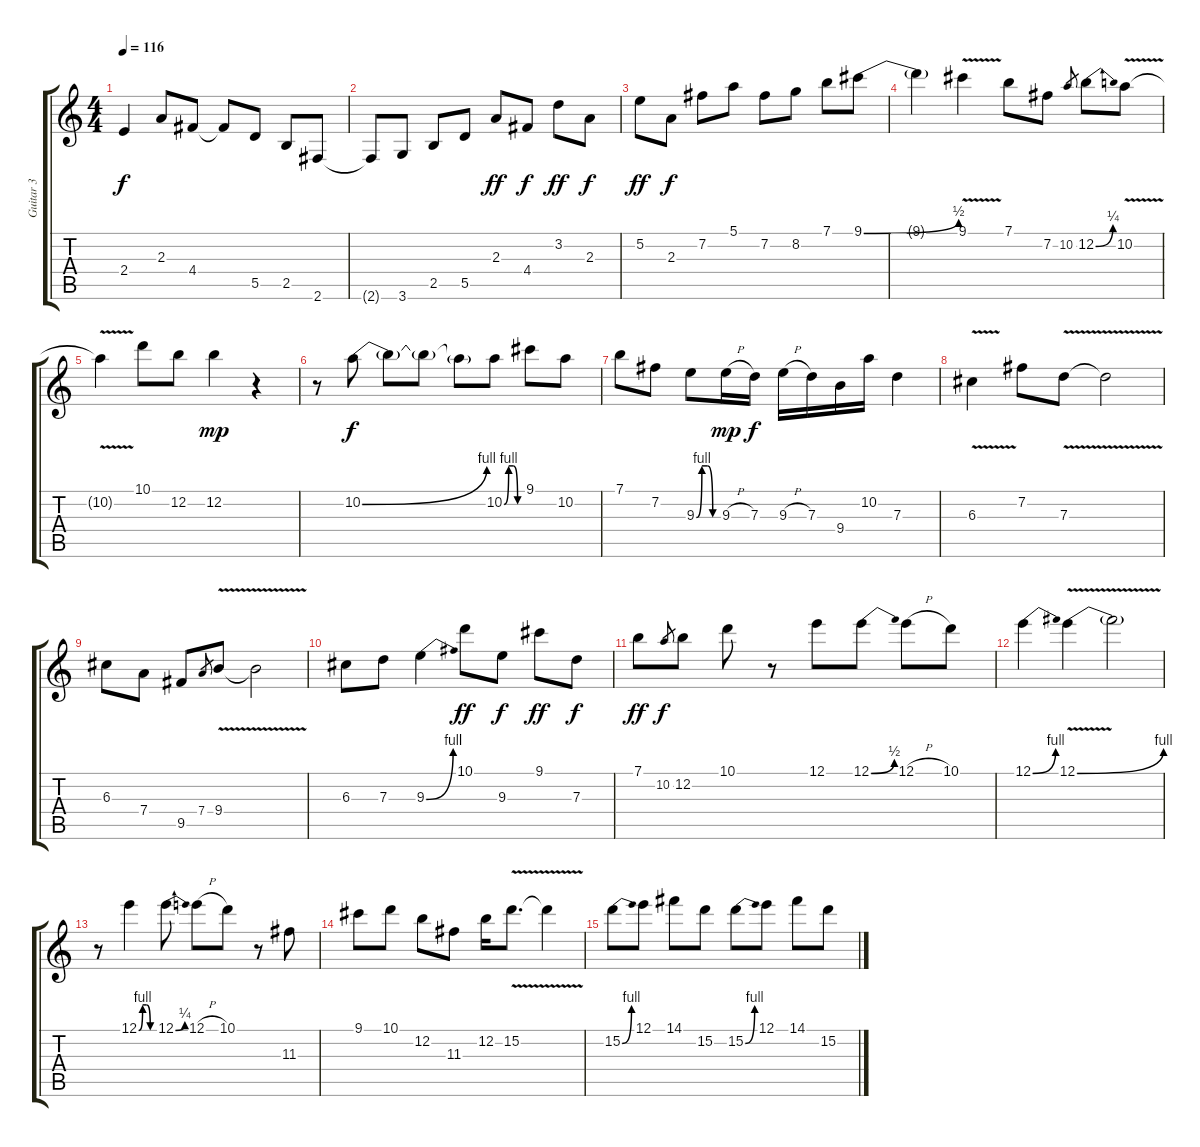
\track ("Guitar 3" "Guitar 3") {instrument distortionguitar}
\staff {score tabs}
\tuning (E4 B3 G3 D3 A2 E2) {hide}
\ts (4 4)
\tempo 116
\clef g2
\ks c
2.4{t}.4{dy f} 2.3.8 4.4.8 4.4{t}.8 5.5.8 2.5.8 2.6.8 |
2.6{t}.8 3.6.8 2.5.8 5.5.8 2.3.8{dy ff} 4.4.8{dy f} 3.2.8{dy ff} 2.3.8{dy f} |
5.2.8{dy ff} 2.3.8{dy f} 7.2.8 5.1.8 7.2.8 8.2.8 7.1.8 9.1{be (bend 0 0 60 2)}.8 |
9.1{t}.4 9.1{v}.4 7.1.8 7.2.8 10.2.8{gr} 12.2{be (bend 0 0 60 1)}.8 10.2{v}.8 |
10.2{t}.4 10.1.8 12.2.8 12.2.4{dy mp} r.4 |
r.8 10.2{be (bend 0 0 60 4)}.8{dy f} 10.2{t}.8 10.2{t}.8 10.2{t}.8 10.2{be (custom 0 0 15 4 30 4 45 0 60 0)}.8 9.1.8 10.2.8 |
7.1.8 7.2.8 9.3{be (custom 0 0 15 4 30 4 45 0 60 0)}.8 9.3{h}.16{dy mp} 7.3.16{dy f} 9.3{h}.16 7.3.16 9.4.16 10.2.16 7.3.4 |
6.3{v}.4 7.2.8 7.3{v}.8 7.3{t}.2 |
6.3.8 7.4.8 9.5.8 7.4.8{gr} 9.4{v}.8 9.4{t}.2 |
6.3.8 7.3.8 9.3{be (bend 0 0 60 4)}.4 10.1.8{dy ff} 9.3.8{dy f} 9.1.8{dy ff} 7.3.8{dy f} |
7.1.8{dy ff} 10.2.8{gr dy f} 12.2.8 10.1.8 r.8 12.1.8 12.1{be (bend 0 0 60 2)}.8 12.1{h}.8 10.1.8 |
12.1{be (bend 0 0 60 4)}.4 12.1{be (bend 0 0 60 4) v}.4 12.1{t}.2 |
r.8 12.1{be (custom 0 0 15 4 30 4 45 0 60 0)}.4 12.1{be (bend 0 0 60 1)}.8 12.1{h}.8 10.1.8 r.8 11.3.8 |
9.1.8 10.1.8 12.2.8 11.3.8 12.2.16 15.2{v}.8{d} 15.2{t}.4 |
15.2{be (bend 0 0 60 4)}.8 12.1.8 14.1.8 15.2.8 15.2{be (bend 0 0 60 4)}.8 12.1.8 14.1.8 15.2.8
